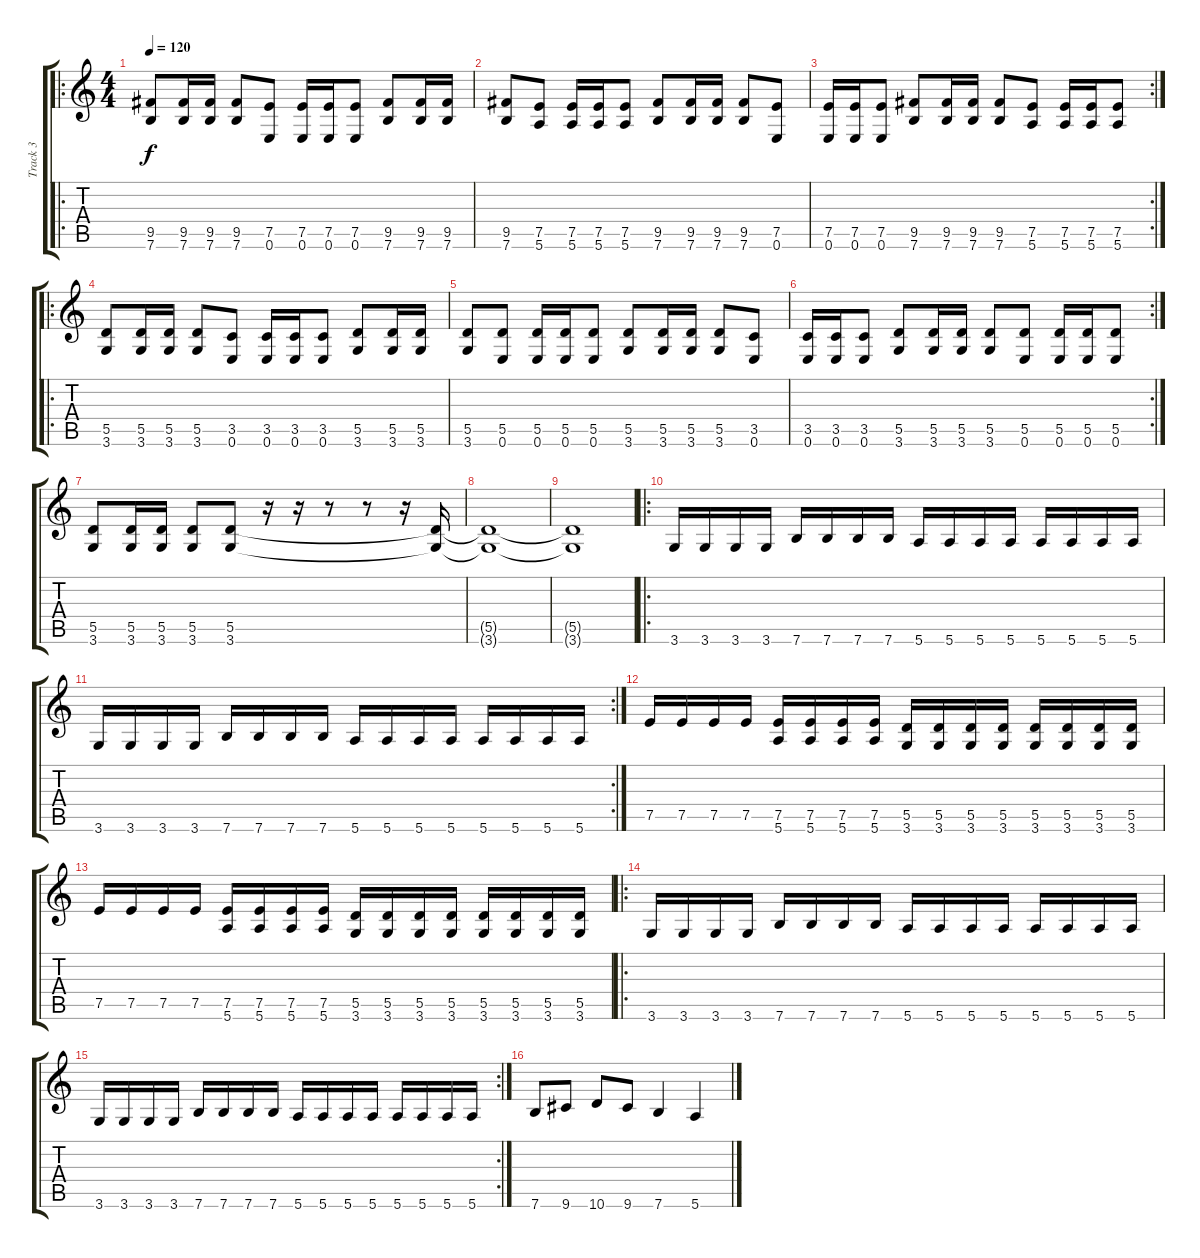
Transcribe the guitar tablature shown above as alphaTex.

\track ("Track 3" "Track 3") {instrument distortionguitar}
\staff {score tabs}
\tuning (E4 B3 G3 D3 A2 E2) {hide}
\ro
\ts (4 4)
\tempo 120
\clef g2
\ks c
(9.5 7.6).8{dy f} (9.5 7.6).16 (9.5 7.6).16 (9.5 7.6).8 (7.5 0.6).8 (7.5 0.6).16 (7.5 0.6).16 (7.5 0.6).8 (9.5 7.6).8 (9.5 7.6).16 (9.5 7.6).16 |
(9.5 7.6).8 (7.5 5.6).8 (7.5 5.6).16 (7.5 5.6).16 (7.5 5.6).8 (9.5 7.6).8 (9.5 7.6).16 (9.5 7.6).16 (9.5 7.6).8 (7.5 0.6).8 |
\rc 2
(7.5 0.6).16 (7.5 0.6).16 (7.5 0.6).8 (9.5 7.6).8 (9.5 7.6).16 (9.5 7.6).16 (9.5 7.6).8 (7.5 5.6).8 (7.5 5.6).16 (7.5 5.6).16 (7.5 5.6).8 |
\ro
(5.5 3.6).8 (5.5 3.6).16 (5.5 3.6).16 (5.5 3.6).8 (3.5 0.6).8 (3.5 0.6).16 (3.5 0.6).16 (3.5 0.6).8 (5.5 3.6).8 (5.5 3.6).16 (5.5 3.6).16 |
(5.5 3.6).8 (5.5 0.6).8 (5.5 0.6).16 (5.5 0.6).16 (5.5 0.6).8 (5.5 3.6).8 (5.5 3.6).16 (5.5 3.6).16 (5.5 3.6).8 (3.5 0.6).8 |
\rc 2
(3.5 0.6).16 (3.5 0.6).16 (3.5 0.6).8 (5.5 3.6).8 (5.5 3.6).16 (5.5 3.6).16 (5.5 3.6).8 (5.5 0.6).8 (5.5 0.6).16 (5.5 0.6).16 (5.5 0.6).8 |
(5.5 3.6).8 (5.5 3.6).16 (5.5 3.6).16 (5.5 3.6).8 (5.5 3.6).8 r.16 r.16 r.8 r.8 r.16 (5.5{t} 3.6{t}).16 |
(5.5{t} 3.6{t}).1 |
(5.5{t} 3.6{t}).1 |
\ro
3.6.16 3.6.16 3.6.16 3.6.16 7.6.16 7.6.16 7.6.16 7.6.16 5.6.16 5.6.16 5.6.16 5.6.16 5.6.16 5.6.16 5.6.16 5.6.16 |
\rc 2
3.6.16 3.6.16 3.6.16 3.6.16 7.6.16 7.6.16 7.6.16 7.6.16 5.6.16 5.6.16 5.6.16 5.6.16 5.6.16 5.6.16 5.6.16 5.6.16 |
7.5.16 7.5.16 7.5.16 7.5.16 (7.5 5.6).16 (7.5 5.6).16 (7.5 5.6).16 (7.5 5.6).16 (5.5 3.6).16 (5.5 3.6).16 (5.5 3.6).16 (5.5 3.6).16 (5.5 3.6).16 (5.5 3.6).16 (5.5 3.6).16 (5.5 3.6).16 |
7.5.16 7.5.16 7.5.16 7.5.16 (7.5 5.6).16 (7.5 5.6).16 (7.5 5.6).16 (7.5 5.6).16 (5.5 3.6).16 (5.5 3.6).16 (5.5 3.6).16 (5.5 3.6).16 (5.5 3.6).16 (5.5 3.6).16 (5.5 3.6).16 (5.5 3.6).16 |
\ro
3.6.16 3.6.16 3.6.16 3.6.16 7.6.16 7.6.16 7.6.16 7.6.16 5.6.16 5.6.16 5.6.16 5.6.16 5.6.16 5.6.16 5.6.16 5.6.16 |
\rc 2
3.6.16 3.6.16 3.6.16 3.6.16 7.6.16 7.6.16 7.6.16 7.6.16 5.6.16 5.6.16 5.6.16 5.6.16 5.6.16 5.6.16 5.6.16 5.6.16 |
7.6.8 9.6.8 10.6.8 9.6.8 7.6.4 5.6.4
